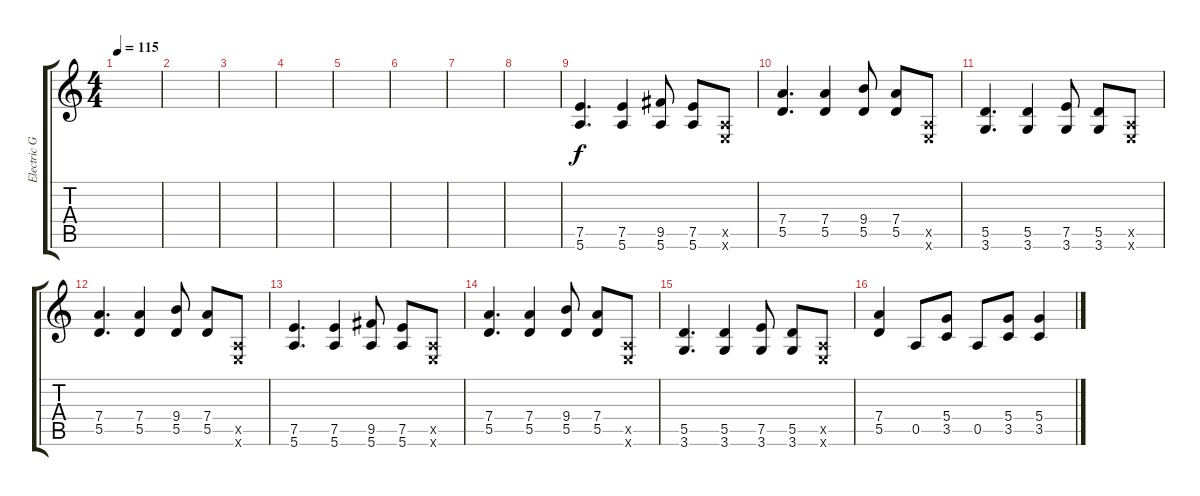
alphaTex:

\track ("Electric Guitar" "Electric G") {instrument distortionguitar}
\staff {score tabs}
\tuning (E4 B3 G3 D3 A2 E2) {hide}
\ts (4 4)
\tempo 115
\clef g2
\ks c
|
|
|
|
|
|
|
|
(7.5 5.6).4{d} (7.5 5.6).4 (9.5 5.6).8 (7.5 5.6).8 (0.5{x} 0.6{x}).8 |
(7.4 5.5).4{d} (7.4 5.5).4 (9.4 5.5).8 (7.4 5.5).8 (0.5{x} 0.6{x}).8 |
(5.5 3.6).4{d} (5.5 3.6).4 (7.5 3.6).8 (5.5 3.6).8 (0.5{x} 0.6{x}).8 |
(7.4 5.5).4{d} (7.4 5.5).4 (9.4 5.5).8 (7.4 5.5).8 (0.5{x} 0.6{x}).8 |
(7.5 5.6).4{d} (7.5 5.6).4 (9.5 5.6).8 (7.5 5.6).8 (0.5{x} 0.6{x}).8 |
(7.4 5.5).4{d} (7.4 5.5).4 (9.4 5.5).8 (7.4 5.5).8 (0.5{x} 0.6{x}).8 |
(5.5 3.6).4{d} (5.5 3.6).4 (7.5 3.6).8 (5.5 3.6).8 (0.5{x} 0.6{x}).8 |
(7.4 5.5).4 0.5.8 (5.4 3.5).8 0.5.8 (5.4 3.5).8 (5.4 3.5).4
